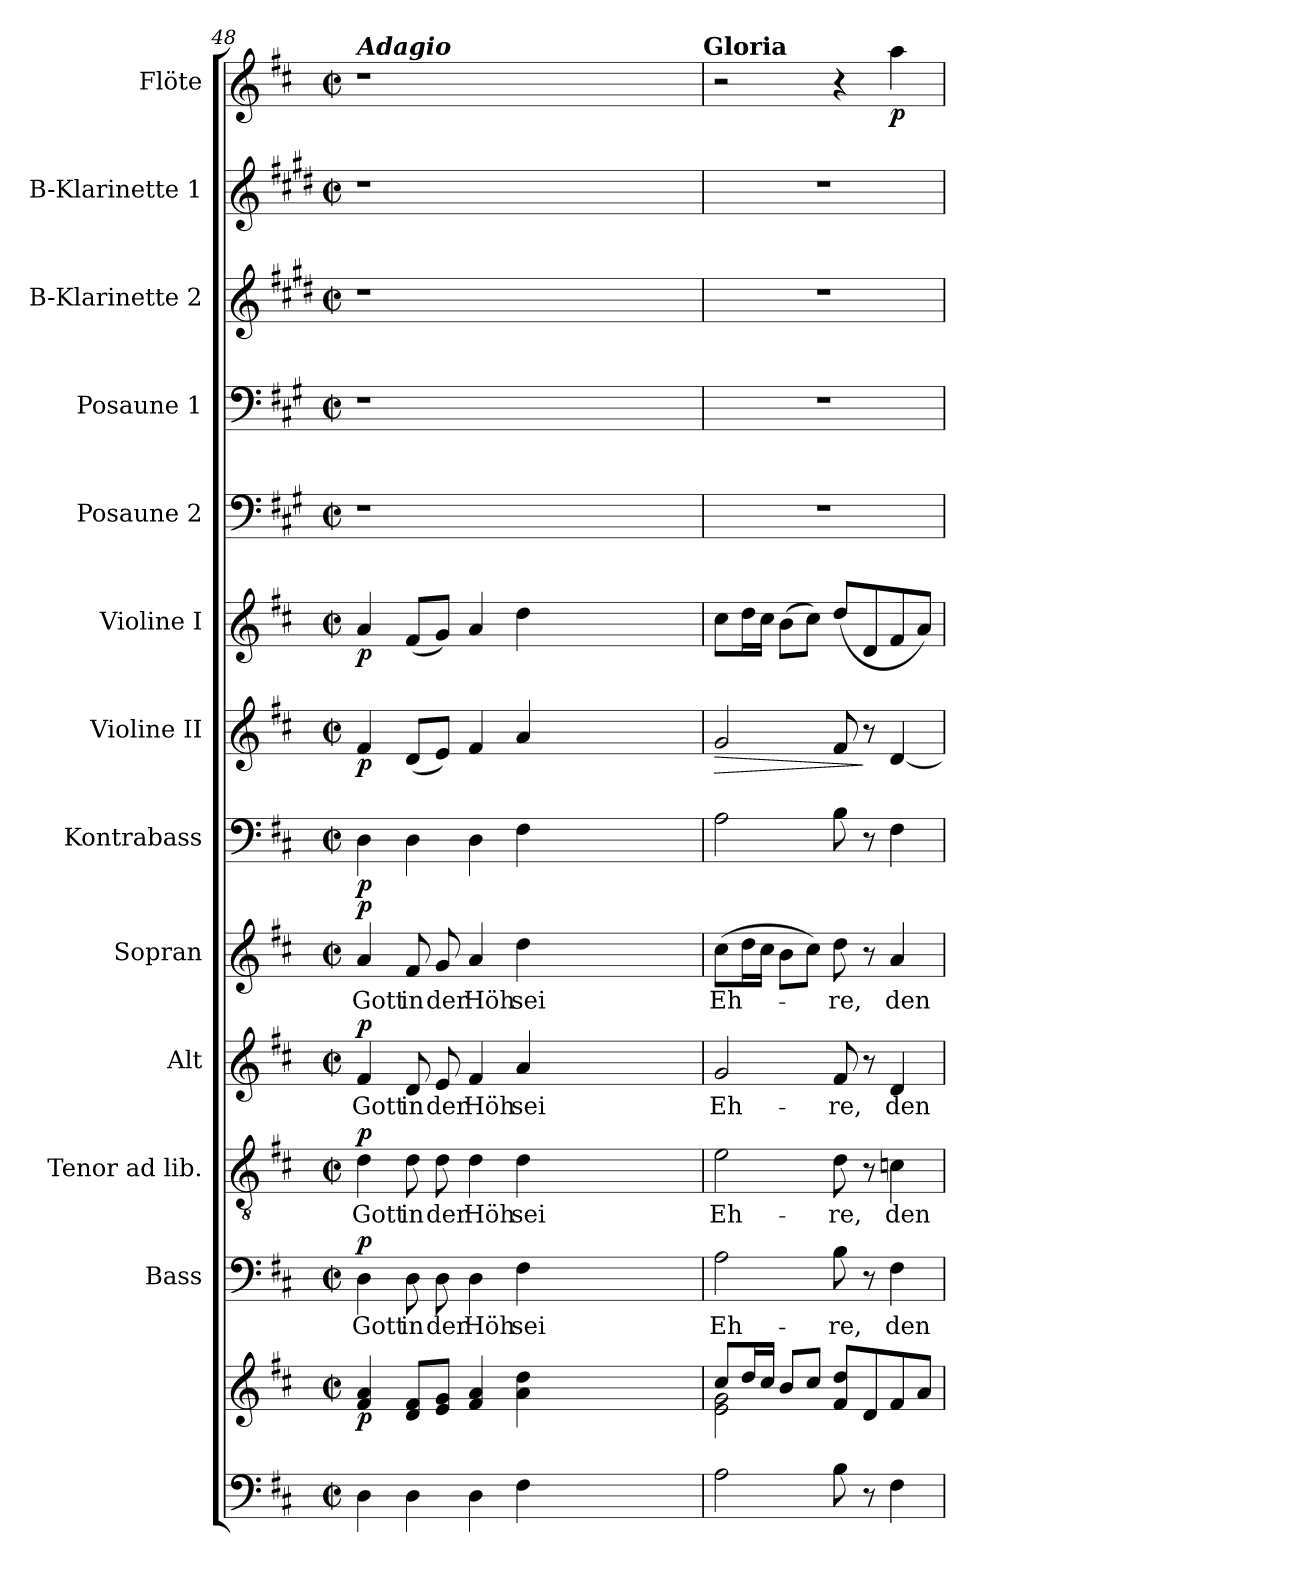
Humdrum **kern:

**kern	**kern	**dynam	**kern	**text	**dynam	**kern	**text	**dynam	**kern	**text	**dynam	**kern	**text	**dynam	**kern	**dynam	**kern	**dynam	**kern	**dynam	**kern	**kern	**kern	**kern	**kern	**dynam
*part13	*part13	*part13	*part12	*part12	*part12	*part11	*part11	*part11	*part10	*part10	*part10	*part9	*part9	*part9	*part8	*part8	*part7	*part7	*part6	*part6	*part5	*part4	*part3	*part2	*part1	*part1
*staff14	*staff13	*staff13/14	*staff12	*staff12	*staff12	*staff11	*staff11	*staff11	*staff10	*staff10	*staff10	*staff9	*staff9	*staff9	*staff8	*staff8	*staff7	*staff7	*staff6	*staff6	*staff5	*staff4	*staff3	*staff2	*staff1	*staff1
*	*	*	*I"Bass	*	*	*I"Tenor ad lib.	*	*	*I"Alt	*	*	*I"Sopran	*	*	*I"Kontrabass	*	*I"Violine II	*	*I"Violine I	*	*I"Posaune 2	*I"Posaune 1	*I"B-Klarinette 2	*I"B-Klarinette 1	*I"Flöte	*
*	*	*	*I'B.	*	*	*I'T.	*	*	*I'A.	*	*	*I'S.	*	*	*I'Kb.	*	*I'Vl. II	*	*I'Vl. I	*	*I'Pos 2	*I'Pos. 1	*I'B Kl. 2	*I'B Kl. 1	*I'Fl.	*
!!LO:PB:g=z
*clefF4	*clefG2	*	*clefF4	*	*	*clefGv2	*	*	*clefG2	*	*	*clefG2	*	*	*clefF4	*	*clefG2	*	*clefG2	*	*clefF4	*clefF4	*clefG2	*clefG2	*clefG2	*
*	*	*	*	*	*	*	*	*	*	*	*	*	*	*	*ITrd7c12	*	*	*	*	*	*ITrd4c7	*ITrd4c7	*ITrd1c2	*ITrd1c2	*	*
*k[f#c#]	*k[f#c#]	*	*k[f#c#]	*	*	*k[f#c#]	*	*	*k[f#c#]	*	*	*k[f#c#]	*	*	*k[f#c#]	*	*k[f#c#]	*	*k[f#c#]	*	*k[f#c#]	*k[f#c#]	*k[f#c#]	*k[f#c#]	*k[f#c#]	*
*D:	*D:	*	*D:	*	*	*D:	*	*	*D:	*	*	*D:	*	*	*D:	*	*D:	*	*D:	*	*D:	*D:	*D:	*D:	*D:	*
*M2/2	*M2/2	*	*M2/2	*	*	*M2/2	*	*	*M2/2	*	*	*M2/2	*	*	*M2/2	*	*M2/2	*	*M2/2	*	*M2/2	*M2/2	*M2/2	*M2/2	*M2/2	*
*met(c|)	*met(c|)	*	*met(c|)	*	*	*met(c|)	*	*	*met(c|)	*	*	*met(c|)	*	*	*met(c|)	*	*met(c|)	*	*met(c|)	*	*met(c|)	*met(c|)	*met(c|)	*met(c|)	*met(c|)	*
=48	=48	=48	=48	=48	=48	=48	=48	=48	=48	=48	=48	=48	=48	=48	=48	=48	=48	=48	=48	=48	=48	=48	=48	=48	=48	=48
!	!	!	!	!	!	!	!	!	!	!	!	!	!	!	!	!	!	!	!	!	!	!	!	!	!LO:TX:a:Bi:t=Adagio	!
!	!	!LO:DY:b	!	!LO:LY:b	!LO:DY:a	!	!LO:LY:b	!LO:DY:a	!	!LO:LY:b	!LO:DY:a	!	!LO:LY:b	!LO:DY:a	!	!LO:DY:b	!	!LO:DY:b	!	!LO:DY:b	!	!	!	!	!	!
4D\	4f#/ 4a/	p	4D\	Gott	p	4d\	Gott	p	4f#/	Gott	p	4a/	Gott	p	4DD\	p	4f#/	p	4a/	p	1r	1r	1r	1r	1r	.
!	!	!	!	!LO:LY:b	!	!	!LO:LY:b	!	!	!LO:LY:b	!	!	!LO:LY:b	!	!	!	!	!	!	!	!	!	!	!	!	!
4D\	8d/ 8f#/L	.	8D\	in	.	8d\	in	.	8d/	in	.	8f#/	in	.	4DD\	.	(<8d/L	.	(<8f#/L	.	.	.	.	.	.	.
!	!	!	!	!LO:LY:b	!	!	!LO:LY:b	!	!	!LO:LY:b	!	!	!LO:LY:b	!	!	!	!	!	!	!	!	!	!	!	!	!
.	8e/ 8g/J	.	8D\	der	.	8d\	der	.	8e/	der	.	8g/	der	.	.	.	8e/J)	.	8g/J)	.	.	.	.	.	.	.
!	!	!	!	!LO:LY:b	!	!	!LO:LY:b	!	!	!LO:LY:b	!	!	!LO:LY:b	!	!	!	!	!	!	!	!	!	!	!	!	!
4D\	4f#/ 4a/	.	4D\	Höh	.	4d\	Höh	.	4f#/	Höh	.	4a/	Höh	.	4DD\	.	4f#/	.	4a/	.	.	.	.	.	.	.
!	!	!	!	!LO:LY:b	!	!	!LO:LY:b	!	!	!LO:LY:b	!	!	!LO:LY:b	!	!	!	!	!	!	!	!	!	!	!	!	!
4F#\	4a\ 4dd\	.	4F#\	sei	.	4d\	sei	.	4a/	sei	.	4dd\	sei	.	4FF#\	.	4a/	.	4dd\	.	.	.	.	.	.	.
0ryy	0ryy	.	0ryy	.	.	0ryy	.	.	0ryy	.	.	0ryy	.	.	0ryy	.	0ryy	.	0ryy	.	0ryy	0ryy	0ryy	0ryy	0ryy	.
!	!	!	!	!	!	!	!	!	!	!	!	!	!	!	!	!	!	!	!	!	!	!	!	!	!LO:TX:a:B:t=Gloria	!
=49	=49	=49	=49	=49	=49	=49	=49	=49	=49	=49	=49	=49	=49	=49	=49	=49	=49	=49	=49	=49	=49	=49	=49	=49	=49	=49
*	*^	*	*	*	*	*	*	*	*	*	*	*	*	*	*	*	*	*	*	*	*	*	*	*	*	*
!	!	!	!	!	!LO:LY:b	!	!	!LO:LY:b	!	!	!LO:LY:b	!	!	!LO:LY:b	!	!	!	!	!LO:HP:b	!	!	!	!	!	!	!	!
2A\	8cc#/L	2e\ 2g\	.	2A\	Eh-	.	2e\	Eh-	.	2g/	Eh-	.	(>8cc#\L	Eh-	.	2AA\	.	2g/	>	8cc#\L	.	1r	1r	1r	1r	2r	.
.	16dd/L	.	.	.	.	.	.	.	.	.	.	.	16dd\L	.	.	.	.	.	.	16dd\L	.	.	.	.	.	.	.
.	16cc#/JJ	.	.	.	.	.	.	.	.	.	.	.	16cc#\JJ	.	.	.	.	.	.	16cc#\JJ	.	.	.	.	.	.	.
.	8b/L	.	.	.	.	.	.	.	.	.	.	.	8b\L	.	.	.	.	.	.	(>8b\L	.	.	.	.	.	.	.
.	8cc#/J	.	.	.	.	.	.	.	.	.	.	.	8cc#\J)	.	.	.	.	.	.	8cc#\J)	.	.	.	.	.	.	.
!	!	!	!	!	!LO:LY:b	!	!	!LO:LY:b	!	!	!LO:LY:b	!	!	!LO:LY:b	!	!	!	!	!	!	!	!	!	!	!	!	!
8B\	8f#/ 8dd/L	2ryy	.	8B\	-re,	.	8d\	-re,	.	8f#/	-re,	.	8dd\	-re,	.	8BB\	.	8f#/	.	(<8dd/L	.	.	.	.	.	4r	.
8r	8d/	.	.	8r	.	.	8r	.	.	8r	.	.	8r	.	.	8r	.	8r	]	8d/	.	.	.	.	.	.	.
!	!	!	!	!	!LO:LY:b	!	!	!LO:LY:b	!	!	!LO:LY:b	!	!	!LO:LY:b	!	!	!	!	!	!	!	!	!	!	!	!	!LO:DY:b
4F#\	8f#/	.	.	4F#\	den	.	4cn\	den	.	4d/	den	.	4a/	den	.	4FF#\	.	[4d/	.	8f#/	.	.	.	.	.	4aa\	p
.	8a/J	.	.	.	.	.	.	.	.	.	.	.	.	.	.	.	.	.	.	8a/J)	.	.	.	.	.	.	.
*	*v	*v	*	*	*	*	*	*	*	*	*	*	*	*	*	*	*	*	*	*	*	*	*	*	*	*	*
=	=	=	=	=	=	=	=	=	=	=	=	=	=	=	=	=	=	=	=	=	=	=	=	=	=	=
*-	*-	*-	*-	*-	*-	*-	*-	*-	*-	*-	*-	*-	*-	*-	*-	*-	*-	*-	*-	*-	*-	*-	*-	*-	*-	*-
